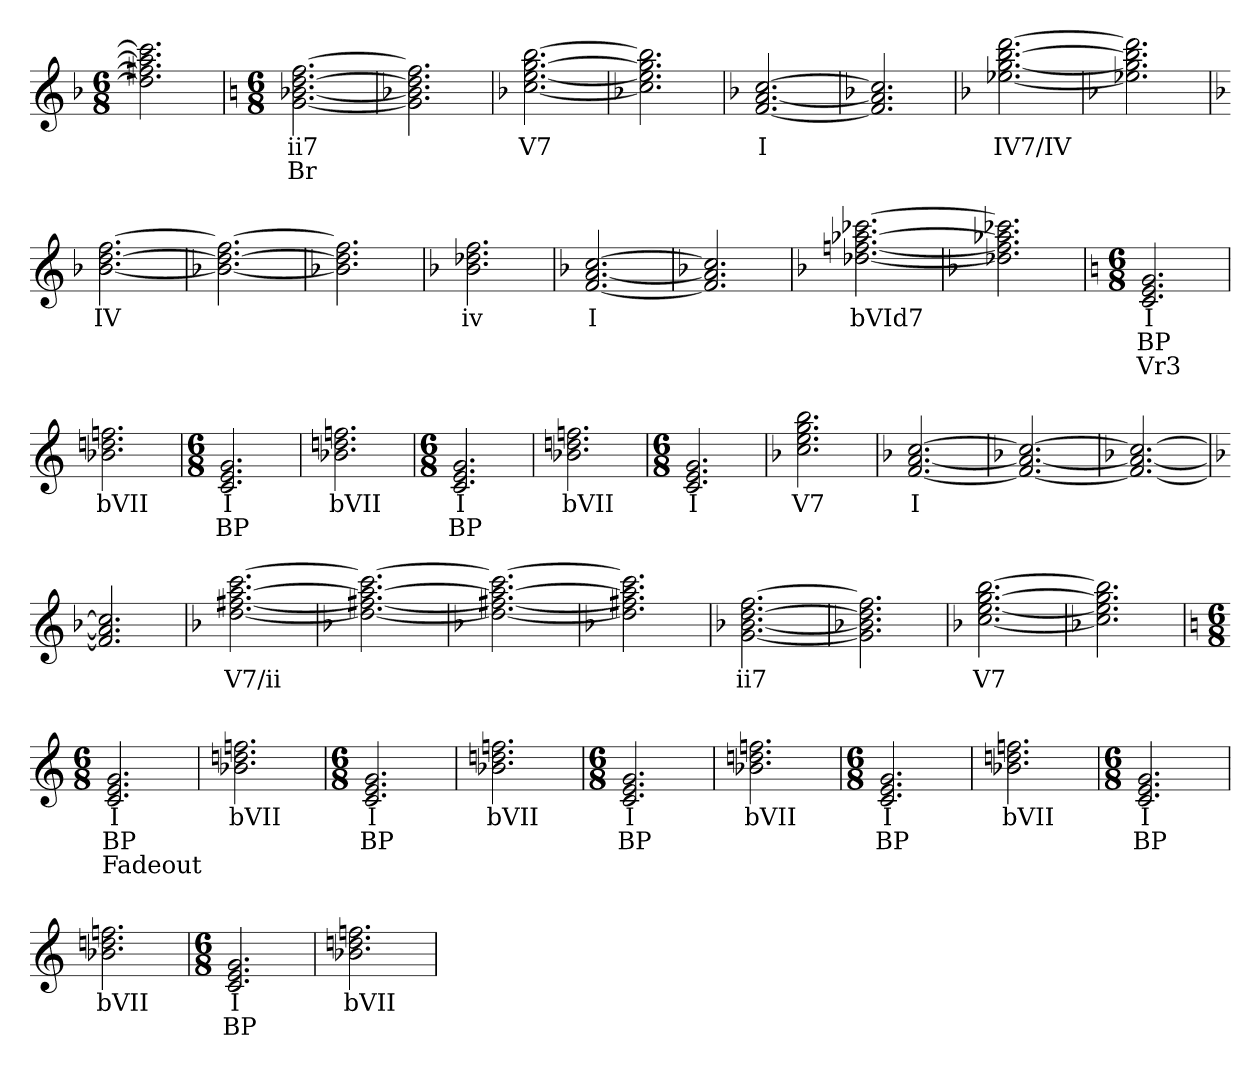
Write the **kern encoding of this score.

**kern	**text	**text	**text
*part1	*part1	*part1	*part1
*staff1	*staff1	*staff1	*staff1
*k[b-]	*	*	*
*F:	*	*	*
*M6/8	*	*	*
=	=	=	=
2.dd] 2.ff#X] 2.aa] 2.ccc]	.	.	.
=	=	=	=
*k[]	*	*	*
*C:	*	*	*
*M6/8	*	*	*
[2.g [2.b-X [2.dd [2.ff	ii7	Br	.
=	=	=	=
*k[b-]	*	*	*
*F:	*	*	*
2.g] 2.b-] 2.dd] 2.ff]	.	.	.
=	=	=	=
*k[b-]	*	*	*
*F:	*	*	*
[2.cc [2.ee [2.gg [2.bb-	V7	.	.
=	=	=	=
*k[b-]	*	*	*
*F:	*	*	*
2.cc] 2.ee] 2.gg] 2.bb-]	.	.	.
=	=	=	=
*k[b-]	*	*	*
*F:	*	*	*
[2.f [2.a [2.cc	I	.	.
=	=	=	=
*k[b-]	*	*	*
*F:	*	*	*
2.f] 2.a] 2.cc]	.	.	.
=	=	=	=
*k[b-]	*	*	*
*F:	*	*	*
[2.ee-X [2.gg [2.bb- [2.ddd	IV7/IV	.	.
=	=	=	=
*k[b-]	*	*	*
*F:	*	*	*
2.ee-X] 2.gg] 2.bb-] 2.ddd]	.	.	.
=	=	=	=
*k[b-]	*	*	*
*F:	*	*	*
[2.b- [2.dd [2.ff	IV	.	.
=	=	=	=
*k[b-]	*	*	*
*F:	*	*	*
2.b-_ 2.dd_ 2.ff_	.	.	.
=	=	=	=
*k[b-]	*	*	*
*F:	*	*	*
2.b-] 2.dd] 2.ff]	.	.	.
=	=	=	=
*k[b-]	*	*	*
*F:	*	*	*
2.b- 2.dd-X 2.ff	iv	.	.
=	=	=	=
*k[b-]	*	*	*
*F:	*	*	*
[2.f [2.a [2.cc	I	.	.
=	=	=	=
*k[b-]	*	*	*
*F:	*	*	*
2.f] 2.a] 2.cc]	.	.	.
=	=	=	=
*k[b-]	*	*	*
*F:	*	*	*
[2.dd-X [2.ffn [2.aa-X [2.ccc-X	bVId7	.	.
=	=	=	=
*k[b-]	*	*	*
*F:	*	*	*
2.dd-X] 2.ffn] 2.aa-X] 2.ccc-X]	.	.	.
=	=	=	=
*k[]	*	*	*
*C:	*	*	*
*M6/8	*	*	*
2.c 2.e 2.g	I	BP	Vr3
=	=	=	=
*k[]	*	*	*
*C:	*	*	*
2.b-X 2.ddn 2.ffn	bVII	.	.
=	=	=	=
*k[]	*	*	*
*C:	*	*	*
*M6/8	*	*	*
2.c 2.e 2.g	I	BP	.
=	=	=	=
*k[]	*	*	*
*C:	*	*	*
2.b-X 2.ddn 2.ffn	bVII	.	.
=	=	=	=
*k[]	*	*	*
*C:	*	*	*
*M6/8	*	*	*
2.c 2.e 2.g	I	BP	.
=	=	=	=
*k[]	*	*	*
*C:	*	*	*
2.b-X 2.ddn 2.ffn	bVII	.	.
=	=	=	=
*k[]	*	*	*
*C:	*	*	*
*M6/8	*	*	*
2.c 2.e 2.g	I	.	.
=	=	=	=
*k[b-]	*	*	*
*F:	*	*	*
2.cc 2.ee 2.gg 2.bb-	V7	.	.
=	=	=	=
*k[b-]	*	*	*
*F:	*	*	*
[2.f [2.a [2.cc	I	.	.
=	=	=	=
*k[b-]	*	*	*
*F:	*	*	*
2.f_ 2.a_ 2.cc_	.	.	.
=	=	=	=
*k[b-]	*	*	*
*F:	*	*	*
2.f_ 2.a_ 2.cc_	.	.	.
=	=	=	=
*k[b-]	*	*	*
*F:	*	*	*
2.f] 2.a] 2.cc]	.	.	.
=	=	=	=
*k[b-]	*	*	*
*F:	*	*	*
[2.dd [2.ff#X [2.aa [2.ccc	V7/ii	.	.
=	=	=	=
*k[b-]	*	*	*
*F:	*	*	*
2.dd_ 2.ff#X_ 2.aa_ 2.ccc_	.	.	.
=	=	=	=
*k[b-]	*	*	*
*F:	*	*	*
2.dd_ 2.ff#X_ 2.aa_ 2.ccc_	.	.	.
=	=	=	=
*k[b-]	*	*	*
*F:	*	*	*
2.dd] 2.ff#X] 2.aa] 2.ccc]	.	.	.
=	=	=	=
*k[b-]	*	*	*
*F:	*	*	*
[2.g [2.b- [2.dd [2.ff	ii7	.	.
=	=	=	=
*k[b-]	*	*	*
*F:	*	*	*
2.g] 2.b-] 2.dd] 2.ff]	.	.	.
=	=	=	=
*k[b-]	*	*	*
*F:	*	*	*
[2.cc [2.ee [2.gg [2.bb-	V7	.	.
=	=	=	=
*k[b-]	*	*	*
*F:	*	*	*
2.cc] 2.ee] 2.gg] 2.bb-]	.	.	.
=	=	=	=
*k[]	*	*	*
*C:	*	*	*
*M6/8	*	*	*
2.c 2.e 2.g	I	BP	Fadeout
=	=	=	=
*k[]	*	*	*
*C:	*	*	*
2.b-X 2.ddn 2.ffn	bVII	.	.
=	=	=	=
*k[]	*	*	*
*C:	*	*	*
*M6/8	*	*	*
2.c 2.e 2.g	I	BP	.
=	=	=	=
*k[]	*	*	*
*C:	*	*	*
2.b-X 2.ddn 2.ffn	bVII	.	.
=	=	=	=
*k[]	*	*	*
*C:	*	*	*
*M6/8	*	*	*
2.c 2.e 2.g	I	BP	.
=	=	=	=
*k[]	*	*	*
*C:	*	*	*
2.b-X 2.ddn 2.ffn	bVII	.	.
=	=	=	=
*k[]	*	*	*
*C:	*	*	*
*M6/8	*	*	*
2.c 2.e 2.g	I	BP	.
=	=	=	=
*k[]	*	*	*
*C:	*	*	*
2.b-X 2.ddn 2.ffn	bVII	.	.
=	=	=	=
*k[]	*	*	*
*C:	*	*	*
*M6/8	*	*	*
2.c 2.e 2.g	I	BP	.
=	=	=	=
*k[]	*	*	*
*C:	*	*	*
2.b-X 2.ddn 2.ffn	bVII	.	.
=	=	=	=
*k[]	*	*	*
*C:	*	*	*
*M6/8	*	*	*
2.c 2.e 2.g	I	BP	.
=	=	=	=
*k[]	*	*	*
*C:	*	*	*
2.b-X 2.ddn 2.ffn	bVII	.	.
=	=	=	=
*-	*-	*-	*-
